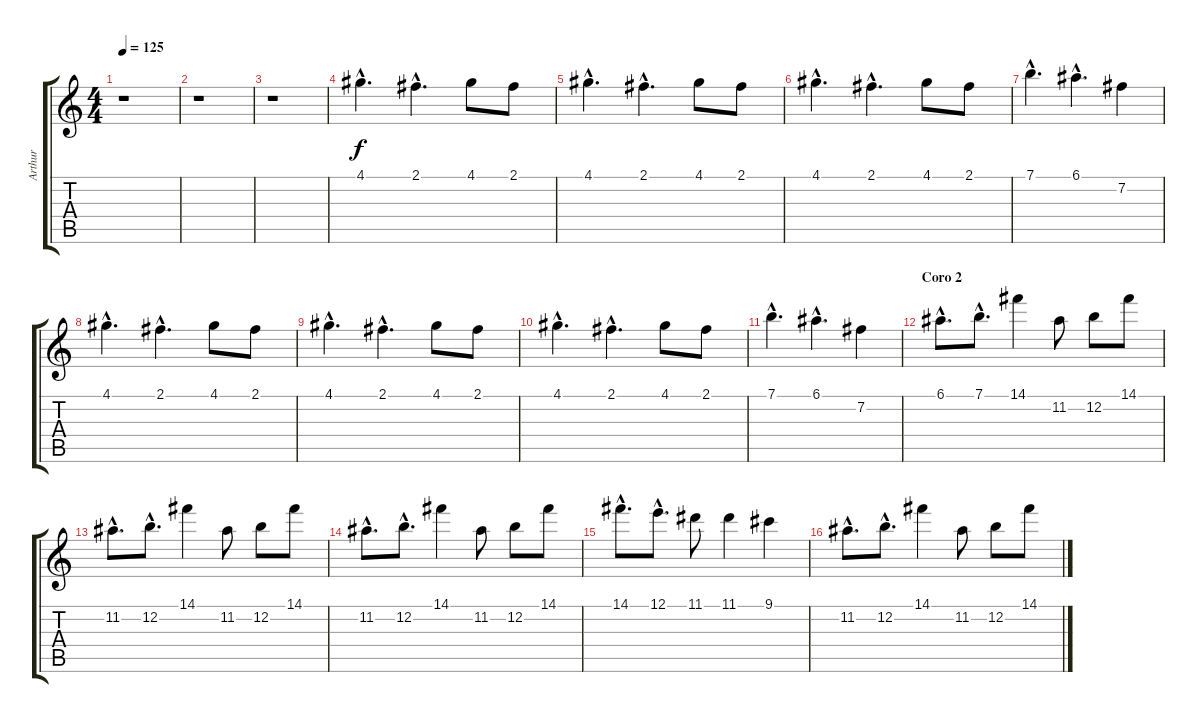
\track ("Arthur" "Arthur") {instrument distortionguitar}
\staff {score tabs}
\tuning (E4 B3 G3 D3 A2 E2) {hide}
\ts (4 4)
\tempo 125
\clef g2
\ks c
r.1{dy f} |
r.1 |
r.1 |
4.1{hac}.4{d volume 10} 2.1{hac}.4{d} 4.1.8 2.1.8 |
4.1{hac}.4{d} 2.1{hac}.4{d} 4.1.8 2.1.8 |
4.1{hac}.4{d} 2.1{hac}.4{d} 4.1.8 2.1.8 |
7.1{hac}.4{d} 6.1{hac}.4{d} 7.2.4 |
4.1{hac}.4{d} 2.1{hac}.4{d} 4.1.8 2.1.8 |
4.1{hac}.4{d} 2.1{hac}.4{d} 4.1.8 2.1.8 |
4.1{hac}.4{d} 2.1{hac}.4{d} 4.1.8 2.1.8 |
7.1{hac}.4{d} 6.1{hac}.4{d} 7.2.4 |
\section ("" "Coro 2")
6.1{hac}.8{d volume 12} 7.1{hac}.8{d} 14.1.4 11.2.8 12.2.8 14.1.8 |
11.2{hac}.8{d} 12.2{hac}.8{d} 14.1.4 11.2.8 12.2.8 14.1.8 |
11.2{hac}.8{d} 12.2{hac}.8{d} 14.1.4 11.2.8 12.2.8 14.1.8 |
14.1{hac}.8{d} 12.1{hac}.8{d} 11.1.8 11.1.4 9.1.4 |
11.2{hac}.8{d} 12.2{hac}.8{d} 14.1.4 11.2.8 12.2.8 14.1.8
